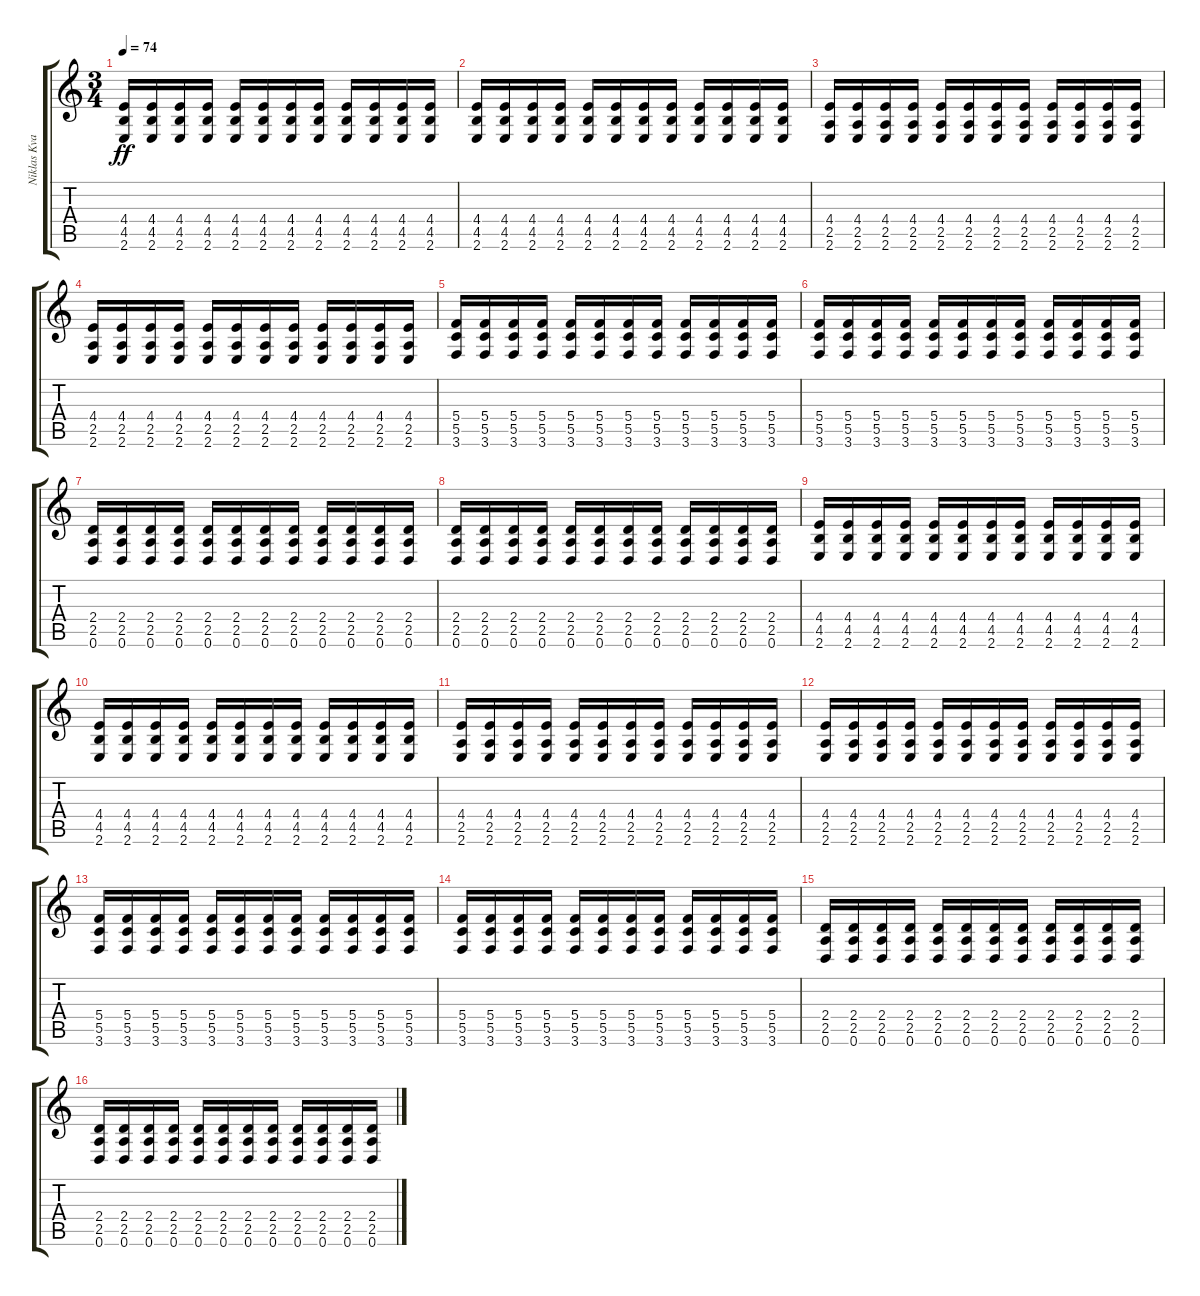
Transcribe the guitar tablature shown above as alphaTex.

\track ("Niklas Kvarforth (Acoustic/Rhythm Guitar" "Niklas Kva") {instrument acousticguitarsteel}
\staff {score tabs}
\tuning (D4 A3 F3 C3 G2 D2) {hide}
\ts (3 4)
\tempo 74
\clef g2
\ks c
(4.4 4.5 2.6).16{dy ff} (4.4 4.5 2.6).16 (4.4 4.5 2.6).16 (4.4 4.5 2.6).16 (4.4 4.5 2.6).16 (4.4 4.5 2.6).16 (4.4 4.5 2.6).16 (4.4 4.5 2.6).16 (4.4 4.5 2.6).16 (4.4 4.5 2.6).16 (4.4 4.5 2.6).16 (4.4 4.5 2.6).16 |
(4.4 4.5 2.6).16 (4.4 4.5 2.6).16 (4.4 4.5 2.6).16 (4.4 4.5 2.6).16 (4.4 4.5 2.6).16 (4.4 4.5 2.6).16 (4.4 4.5 2.6).16 (4.4 4.5 2.6).16 (4.4 4.5 2.6).16 (4.4 4.5 2.6).16 (4.4 4.5 2.6).16 (4.4 4.5 2.6).16 |
(4.4 2.5 2.6).16 (4.4 2.5 2.6).16 (4.4 2.5 2.6).16 (4.4 2.5 2.6).16 (4.4 2.5 2.6).16 (4.4 2.5 2.6).16 (4.4 2.5 2.6).16 (4.4 2.5 2.6).16 (4.4 2.5 2.6).16 (4.4 2.5 2.6).16 (4.4 2.5 2.6).16 (4.4 2.5 2.6).16 |
(4.4 2.5 2.6).16 (4.4 2.5 2.6).16 (4.4 2.5 2.6).16 (4.4 2.5 2.6).16 (4.4 2.5 2.6).16 (4.4 2.5 2.6).16 (4.4 2.5 2.6).16 (4.4 2.5 2.6).16 (4.4 2.5 2.6).16 (4.4 2.5 2.6).16 (4.4 2.5 2.6).16 (4.4 2.5 2.6).16 |
(5.4 5.5 3.6).16 (5.4 5.5 3.6).16 (5.4 5.5 3.6).16 (5.4 5.5 3.6).16 (5.4 5.5 3.6).16 (5.4 5.5 3.6).16 (5.4 5.5 3.6).16 (5.4 5.5 3.6).16 (5.4 5.5 3.6).16 (5.4 5.5 3.6).16 (5.4 5.5 3.6).16 (5.4 5.5 3.6).16 |
(5.4 5.5 3.6).16 (5.4 5.5 3.6).16 (5.4 5.5 3.6).16 (5.4 5.5 3.6).16 (5.4 5.5 3.6).16 (5.4 5.5 3.6).16 (5.4 5.5 3.6).16 (5.4 5.5 3.6).16 (5.4 5.5 3.6).16 (5.4 5.5 3.6).16 (5.4 5.5 3.6).16 (5.4 5.5 3.6).16 |
(2.4 2.5 0.6).16 (2.4 2.5 0.6).16 (2.4 2.5 0.6).16 (2.4 2.5 0.6).16 (2.4 2.5 0.6).16 (2.4 2.5 0.6).16 (2.4 2.5 0.6).16 (2.4 2.5 0.6).16 (2.4 2.5 0.6).16 (2.4 2.5 0.6).16 (2.4 2.5 0.6).16 (2.4 2.5 0.6).16 |
(2.4 2.5 0.6).16 (2.4 2.5 0.6).16 (2.4 2.5 0.6).16 (2.4 2.5 0.6).16 (2.4 2.5 0.6).16 (2.4 2.5 0.6).16 (2.4 2.5 0.6).16 (2.4 2.5 0.6).16 (2.4 2.5 0.6).16 (2.4 2.5 0.6).16 (2.4 2.5 0.6).16 (2.4 2.5 0.6).16 |
(4.4 4.5 2.6).16 (4.4 4.5 2.6).16 (4.4 4.5 2.6).16 (4.4 4.5 2.6).16 (4.4 4.5 2.6).16 (4.4 4.5 2.6).16 (4.4 4.5 2.6).16 (4.4 4.5 2.6).16 (4.4 4.5 2.6).16 (4.4 4.5 2.6).16 (4.4 4.5 2.6).16 (4.4 4.5 2.6).16 |
(4.4 4.5 2.6).16 (4.4 4.5 2.6).16 (4.4 4.5 2.6).16 (4.4 4.5 2.6).16 (4.4 4.5 2.6).16 (4.4 4.5 2.6).16 (4.4 4.5 2.6).16 (4.4 4.5 2.6).16 (4.4 4.5 2.6).16 (4.4 4.5 2.6).16 (4.4 4.5 2.6).16 (4.4 4.5 2.6).16 |
(4.4 2.5 2.6).16 (4.4 2.5 2.6).16 (4.4 2.5 2.6).16 (4.4 2.5 2.6).16 (4.4 2.5 2.6).16 (4.4 2.5 2.6).16 (4.4 2.5 2.6).16 (4.4 2.5 2.6).16 (4.4 2.5 2.6).16 (4.4 2.5 2.6).16 (4.4 2.5 2.6).16 (4.4 2.5 2.6).16 |
(4.4 2.5 2.6).16 (4.4 2.5 2.6).16 (4.4 2.5 2.6).16 (4.4 2.5 2.6).16 (4.4 2.5 2.6).16 (4.4 2.5 2.6).16 (4.4 2.5 2.6).16 (4.4 2.5 2.6).16 (4.4 2.5 2.6).16 (4.4 2.5 2.6).16 (4.4 2.5 2.6).16 (4.4 2.5 2.6).16 |
(5.4 5.5 3.6).16 (5.4 5.5 3.6).16 (5.4 5.5 3.6).16 (5.4 5.5 3.6).16 (5.4 5.5 3.6).16 (5.4 5.5 3.6).16 (5.4 5.5 3.6).16 (5.4 5.5 3.6).16 (5.4 5.5 3.6).16 (5.4 5.5 3.6).16 (5.4 5.5 3.6).16 (5.4 5.5 3.6).16 |
(5.4 5.5 3.6).16 (5.4 5.5 3.6).16 (5.4 5.5 3.6).16 (5.4 5.5 3.6).16 (5.4 5.5 3.6).16 (5.4 5.5 3.6).16 (5.4 5.5 3.6).16 (5.4 5.5 3.6).16 (5.4 5.5 3.6).16 (5.4 5.5 3.6).16 (5.4 5.5 3.6).16 (5.4 5.5 3.6).16 |
(2.4 2.5 0.6).16 (2.4 2.5 0.6).16 (2.4 2.5 0.6).16 (2.4 2.5 0.6).16 (2.4 2.5 0.6).16 (2.4 2.5 0.6).16 (2.4 2.5 0.6).16 (2.4 2.5 0.6).16 (2.4 2.5 0.6).16 (2.4 2.5 0.6).16 (2.4 2.5 0.6).16 (2.4 2.5 0.6).16 |
(2.4 2.5 0.6).16 (2.4 2.5 0.6).16 (2.4 2.5 0.6).16 (2.4 2.5 0.6).16 (2.4 2.5 0.6).16 (2.4 2.5 0.6).16 (2.4 2.5 0.6).16 (2.4 2.5 0.6).16 (2.4 2.5 0.6).16 (2.4 2.5 0.6).16 (2.4 2.5 0.6).16 (2.4 2.5 0.6).16
